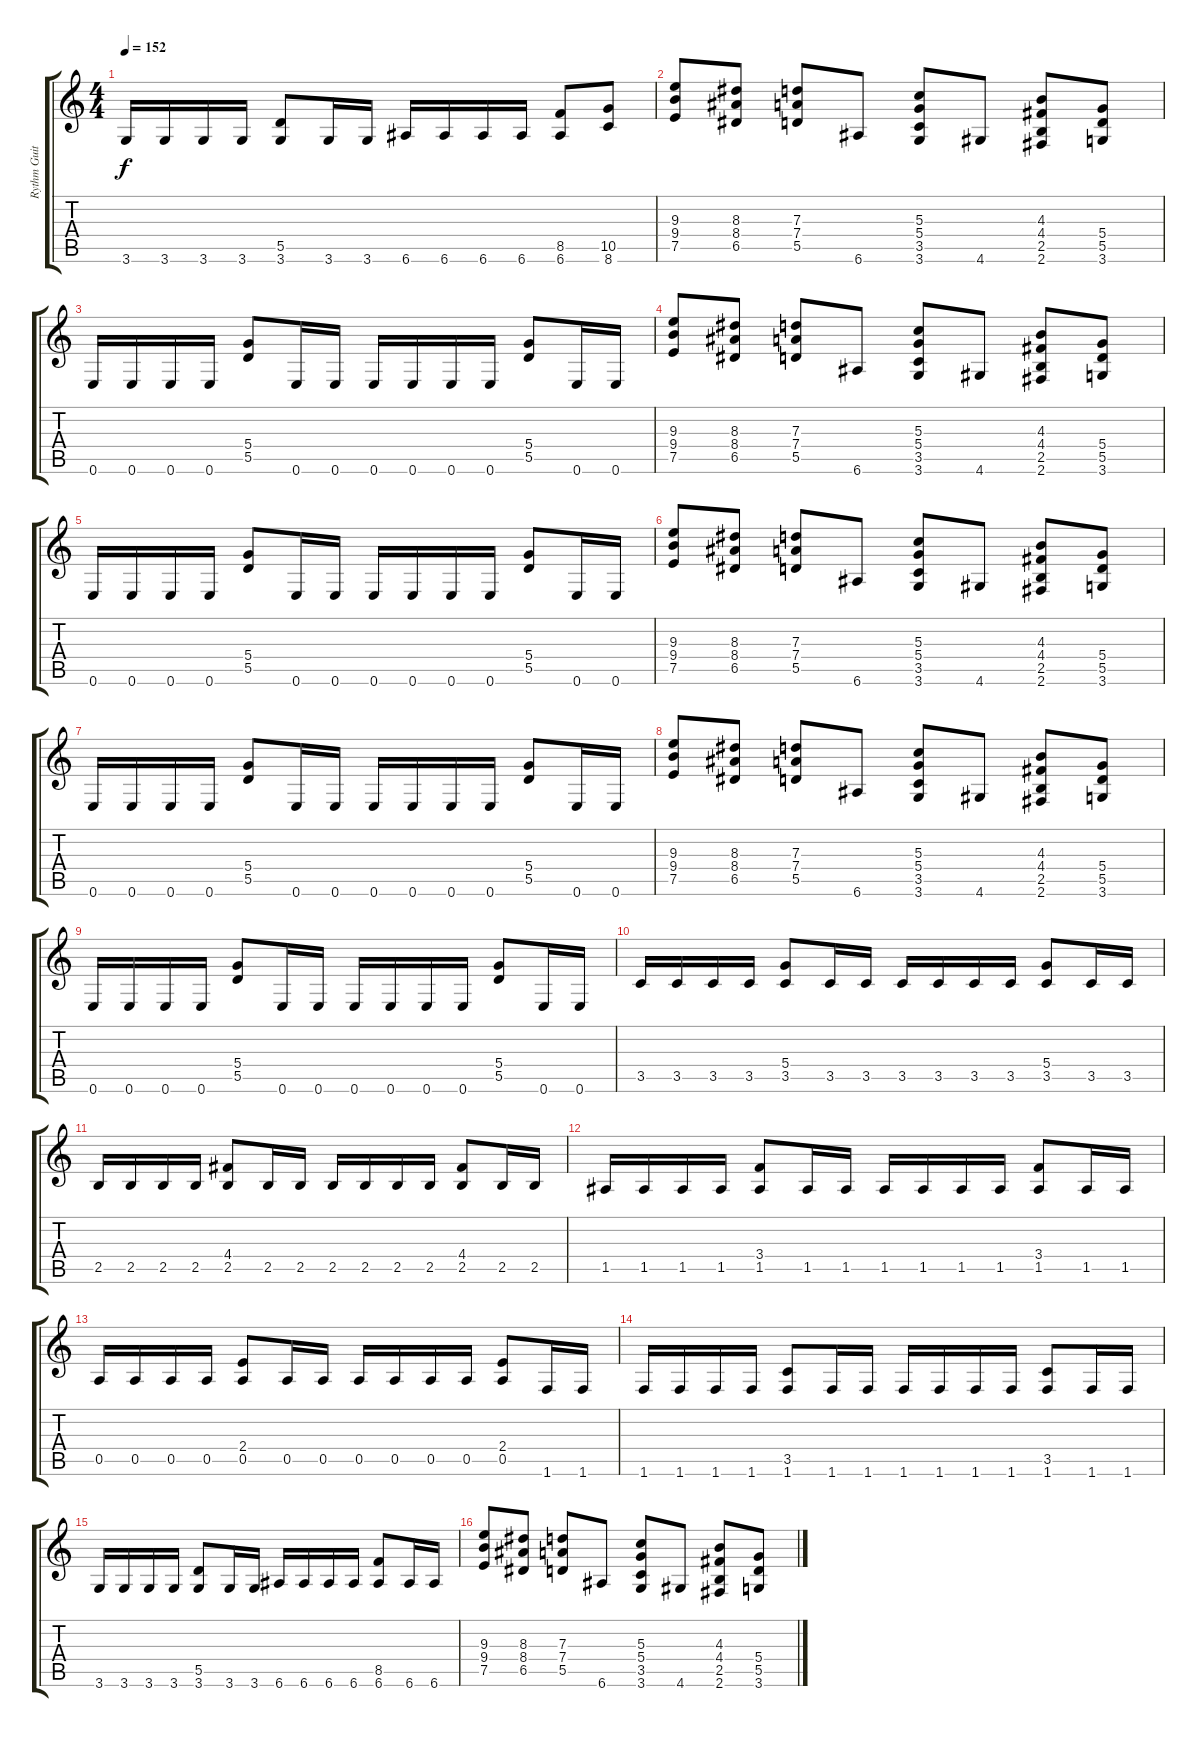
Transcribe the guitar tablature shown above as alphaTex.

\track ("Rythm Guitar" "Rythm Guit") {instrument distortionguitar}
\staff {score tabs}
\tuning (E4 B3 G3 D3 A2 E2) {hide}
\ts (4 4)
\tempo 152
\clef g2
\ks c
3.6.16{dy f} 3.6.16 3.6.16 3.6.16 (5.5 3.6).8 3.6.16 3.6.16 6.6.16 6.6.16 6.6.16 6.6.16 (8.5 6.6).8 (10.5 8.6).8 |
(9.3 9.4 7.5).8 (8.3 8.4 6.5).8 (7.3 7.4 5.5).8 6.6.8 (5.3 5.4 3.5 3.6).8 4.6.8 (4.3 4.4 2.5 2.6).8 (5.4 5.5 3.6).8 |
0.6.16 0.6.16 0.6.16 0.6.16 (5.4 5.5).8 0.6.16 0.6.16 0.6.16 0.6.16 0.6.16 0.6.16 (5.4 5.5).8 0.6.16 0.6.16 |
(9.3 9.4 7.5).8 (8.3 8.4 6.5).8 (7.3 7.4 5.5).8 6.6.8 (5.3 5.4 3.5 3.6).8 4.6.8 (4.3 4.4 2.5 2.6).8 (5.4 5.5 3.6).8 |
0.6.16 0.6.16 0.6.16 0.6.16 (5.4 5.5).8 0.6.16 0.6.16 0.6.16 0.6.16 0.6.16 0.6.16 (5.4 5.5).8 0.6.16 0.6.16 |
(9.3 9.4 7.5).8 (8.3 8.4 6.5).8 (7.3 7.4 5.5).8 6.6.8 (5.3 5.4 3.5 3.6).8 4.6.8 (4.3 4.4 2.5 2.6).8 (5.4 5.5 3.6).8 |
0.6.16 0.6.16 0.6.16 0.6.16 (5.4 5.5).8 0.6.16 0.6.16 0.6.16 0.6.16 0.6.16 0.6.16 (5.4 5.5).8 0.6.16 0.6.16 |
(9.3 9.4 7.5).8 (8.3 8.4 6.5).8 (7.3 7.4 5.5).8 6.6.8 (5.3 5.4 3.5 3.6).8 4.6.8 (4.3 4.4 2.5 2.6).8 (5.4 5.5 3.6).8 |
0.6.16 0.6.16 0.6.16 0.6.16 (5.4 5.5).8 0.6.16 0.6.16 0.6.16 0.6.16 0.6.16 0.6.16 (5.4 5.5).8 0.6.16 0.6.16 |
3.5.16 3.5.16 3.5.16 3.5.16 (5.4 3.5).8 3.5.16 3.5.16 3.5.16 3.5.16 3.5.16 3.5.16 (5.4 3.5).8 3.5.16 3.5.16 |
2.5.16 2.5.16 2.5.16 2.5.16 (4.4 2.5).8 2.5.16 2.5.16 2.5.16 2.5.16 2.5.16 2.5.16 (4.4 2.5).8 2.5.16 2.5.16 |
1.5.16 1.5.16 1.5.16 1.5.16 (3.4 1.5).8 1.5.16 1.5.16 1.5.16 1.5.16 1.5.16 1.5.16 (3.4 1.5).8 1.5.16 1.5.16 |
0.5.16 0.5.16 0.5.16 0.5.16 (2.4 0.5).8 0.5.16 0.5.16 0.5.16 0.5.16 0.5.16 0.5.16 (2.4 0.5).8 1.6.16 1.6.16 |
1.6.16 1.6.16 1.6.16 1.6.16 (3.5 1.6).8 1.6.16 1.6.16 1.6.16 1.6.16 1.6.16 1.6.16 (3.5 1.6).8 1.6.16 1.6.16 |
3.6.16 3.6.16 3.6.16 3.6.16 (5.5 3.6).8 3.6.16 3.6.16 6.6.16 6.6.16 6.6.16 6.6.16 (8.5 6.6).8 6.6.16 6.6.16 |
(9.3 9.4 7.5).8 (8.3 8.4 6.5).8 (7.3 7.4 5.5).8 6.6.8 (5.3 5.4 3.5 3.6).8 4.6.8 (4.3 4.4 2.5 2.6).8 (5.4 5.5 3.6).8
